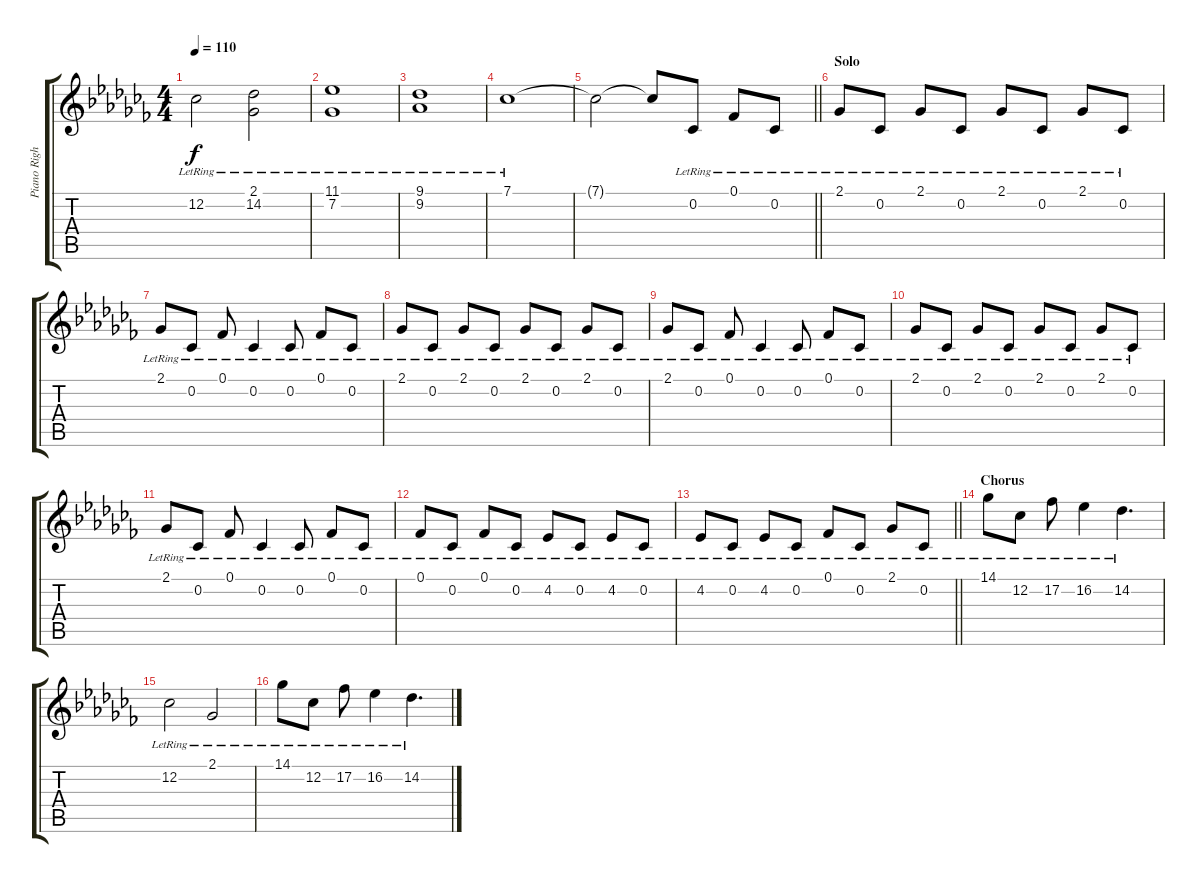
\track ("Piano Right Hand " "Piano Righ") {instrument acousticgrandpiano}
\staff {score tabs}
\tuning (E4 B3 G3 D3 A2 E2) {hide}
\ts (4 4)
\tempo 110
\clef g2
\ks abminor
12.2{lr}.2{dy f} (2.1{lr} 14.2{lr}).2 |
(11.1{lr} 7.2{lr}).1 |
(9.1{lr} 9.2{lr}).1 |
7.1{lr}.1 |
\barLineRight lightlight
7.1{t}.2 7.1{t}.8 0.2{lr}.8 0.1{lr}.8 0.2{lr}.8 |
\section ("" "Solo")
2.1{lr}.8 0.2{lr}.8 2.1{lr}.8 0.2{lr}.8 2.1{lr}.8 0.2{lr}.8 2.1{lr}.8 0.2{lr}.8 |
2.1{lr}.8 0.2{lr}.8 0.1{lr}.8 0.2{lr}.4 0.2{lr}.8 0.1{lr}.8 0.2{lr}.8 |
2.1{lr}.8 0.2{lr}.8 2.1{lr}.8 0.2{lr}.8 2.1{lr}.8 0.2{lr}.8 2.1{lr}.8 0.2{lr}.8 |
2.1{lr}.8 0.2{lr}.8 0.1{lr}.8 0.2{lr}.4 0.2{lr}.8 0.1{lr}.8 0.2{lr}.8 |
2.1{lr}.8 0.2{lr}.8 2.1{lr}.8 0.2{lr}.8 2.1{lr}.8 0.2{lr}.8 2.1{lr}.8 0.2{lr}.8 |
2.1{lr}.8 0.2{lr}.8 0.1{lr}.8 0.2{lr}.4 0.2{lr}.8 0.1{lr}.8 0.2{lr}.8 |
0.1{lr}.8 0.2{lr}.8 0.1{lr}.8 0.2{lr}.8 4.2{lr}.8 0.2{lr}.8 4.2{lr}.8 0.2{lr}.8 |
\barLineRight lightlight
4.2{lr}.8 0.2{lr}.8 4.2{lr}.8 0.2{lr}.8 0.1{lr}.8 0.2{lr}.8 2.1{lr}.8 0.2{lr}.8 |
\section ("" "Chorus")
14.1{lr}.8 12.2{lr}.8 17.2{lr}.8 16.2{lr}.4 14.2{lr}.4{d} |
12.2{lr}.2 2.1{lr}.2 |
14.1{lr}.8 12.2{lr}.8 17.2{lr}.8 16.2{lr}.4 14.2{lr}.4{d}
